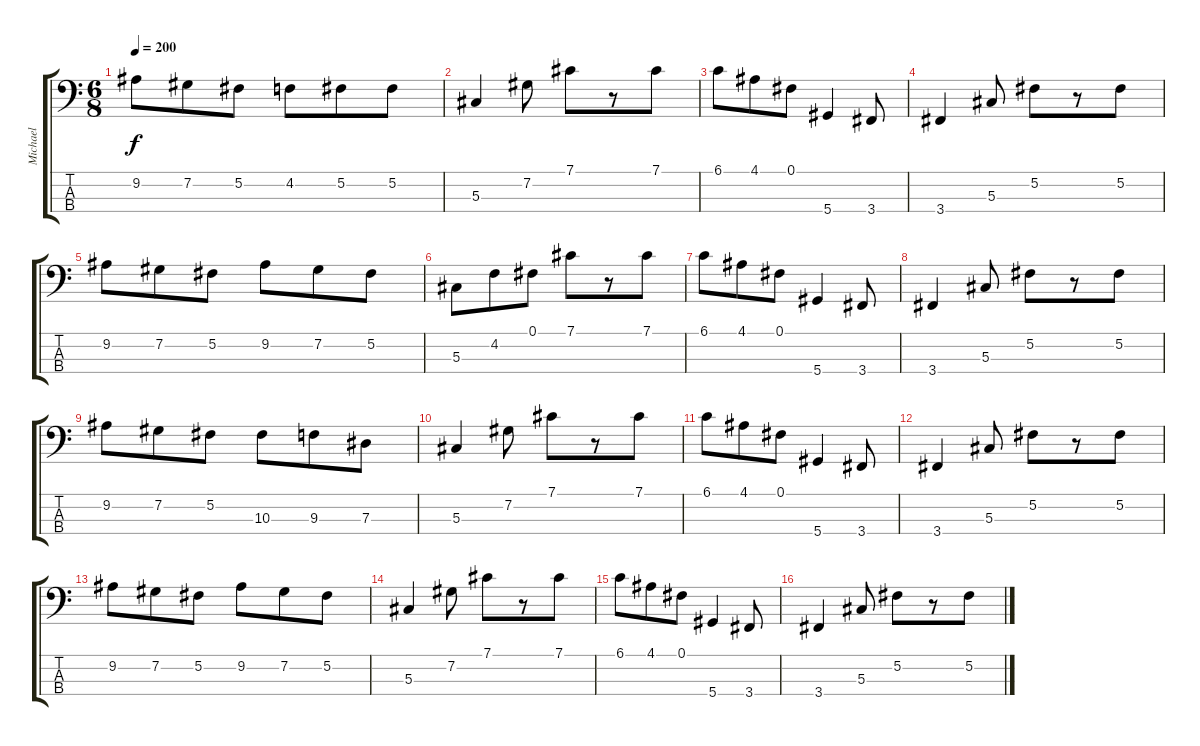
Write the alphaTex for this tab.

\track ("Michael" "Michael") {instrument electricbassfinger}
\staff {score tabs}
\tuning (Gb2 Db2 Ab1 Eb1) {hide}
\ts (6 8)
\tempo 200
\clef f4
\ks c
9.2.8{dy f} 7.2.8 5.2.8 4.2.8 5.2.8 5.2.8 |
5.3.4 7.2.8 7.1.8 r.8 7.1.8 |
6.1.8 4.1.8 0.1.8 5.4.4 3.4.8 |
3.4.4 5.3.8 5.2.8 r.8 5.2.8 |
9.2.8 7.2.8 5.2.8 9.2.8 7.2.8 5.2.8 |
5.3.8 4.2.8 0.1.8 7.1.8 r.8 7.1.8 |
6.1.8 4.1.8 0.1.8 5.4.4 3.4.8 |
3.4.4 5.3.8 5.2.8 r.8 5.2.8 |
9.2.8 7.2.8 5.2.8 10.3.8 9.3.8 7.3.8 |
5.3.4 7.2.8 7.1.8 r.8 7.1.8 |
6.1.8 4.1.8 0.1.8 5.4.4 3.4.8 |
3.4.4 5.3.8 5.2.8 r.8 5.2.8 |
9.2.8 7.2.8 5.2.8 9.2.8 7.2.8 5.2.8 |
5.3.4 7.2.8 7.1.8 r.8 7.1.8 |
6.1.8 4.1.8 0.1.8 5.4.4 3.4.8 |
3.4.4 5.3.8 5.2.8 r.8 5.2.8
